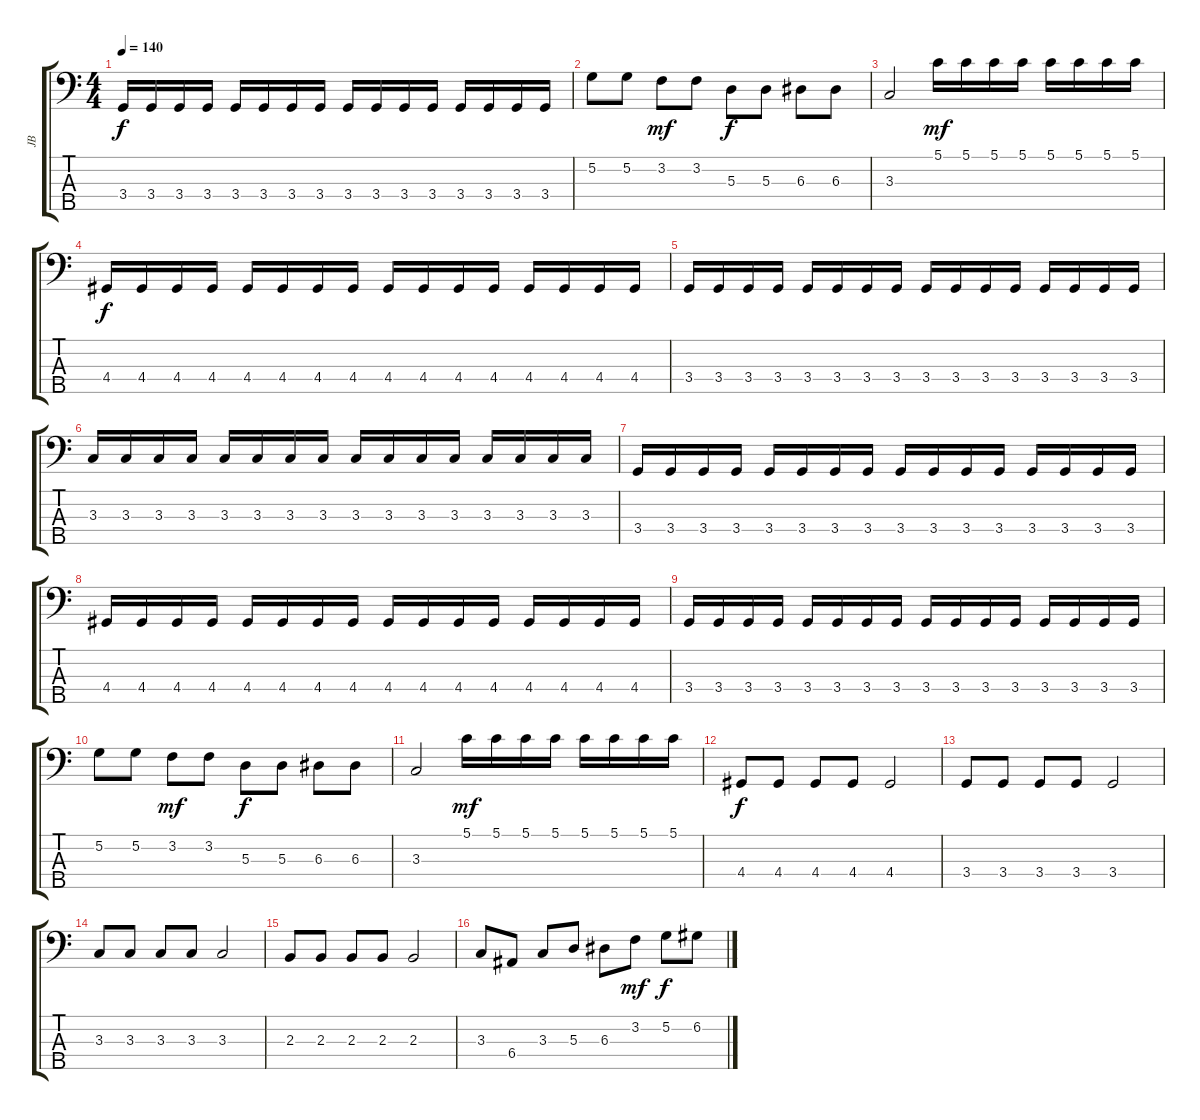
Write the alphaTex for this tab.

\track ("JB" "JB") {instrument electricbasspick}
\staff {score tabs}
\tuning (G2 D2 A1 E1 B0) {hide}
\ts (4 4)
\tempo 140
\clef f4
\ks c
3.4.16{dy f} 3.4.16 3.4.16 3.4.16 3.4.16 3.4.16 3.4.16 3.4.16 3.4.16 3.4.16 3.4.16 3.4.16 3.4.16 3.4.16 3.4.16 3.4.16 |
5.2.8 5.2.8 3.2.8{dy mf} 3.2.8 5.3.8{dy f} 5.3.8 6.3.8 6.3.8 |
3.3.2 5.1.16{dy mf} 5.1.16 5.1.16 5.1.16 5.1.16 5.1.16 5.1.16 5.1.16 |
4.4.16{dy f} 4.4.16 4.4.16 4.4.16 4.4.16 4.4.16 4.4.16 4.4.16 4.4.16 4.4.16 4.4.16 4.4.16 4.4.16 4.4.16 4.4.16 4.4.16 |
3.4.16 3.4.16 3.4.16 3.4.16 3.4.16 3.4.16 3.4.16 3.4.16 3.4.16 3.4.16 3.4.16 3.4.16 3.4.16 3.4.16 3.4.16 3.4.16 |
3.3.16 3.3.16 3.3.16 3.3.16 3.3.16 3.3.16 3.3.16 3.3.16 3.3.16 3.3.16 3.3.16 3.3.16 3.3.16 3.3.16 3.3.16 3.3.16 |
3.4.16 3.4.16 3.4.16 3.4.16 3.4.16 3.4.16 3.4.16 3.4.16 3.4.16 3.4.16 3.4.16 3.4.16 3.4.16 3.4.16 3.4.16 3.4.16 |
4.4.16 4.4.16 4.4.16 4.4.16 4.4.16 4.4.16 4.4.16 4.4.16 4.4.16 4.4.16 4.4.16 4.4.16 4.4.16 4.4.16 4.4.16 4.4.16 |
3.4.16 3.4.16 3.4.16 3.4.16 3.4.16 3.4.16 3.4.16 3.4.16 3.4.16 3.4.16 3.4.16 3.4.16 3.4.16 3.4.16 3.4.16 3.4.16 |
5.2.8 5.2.8 3.2.8{dy mf} 3.2.8 5.3.8{dy f} 5.3.8 6.3.8 6.3.8 |
3.3.2 5.1.16{dy mf} 5.1.16 5.1.16 5.1.16 5.1.16 5.1.16 5.1.16 5.1.16 |
4.4.8{dy f} 4.4.8 4.4.8 4.4.8 4.4.2 |
3.4.8 3.4.8 3.4.8 3.4.8 3.4.2 |
3.3.8 3.3.8 3.3.8 3.3.8 3.3.2 |
2.3.8 2.3.8 2.3.8 2.3.8 2.3.2 |
3.3.8 6.4.8 3.3.8 5.3.8 6.3.8 3.2.8{dy mf} 5.2.8{dy f} 6.2.8
